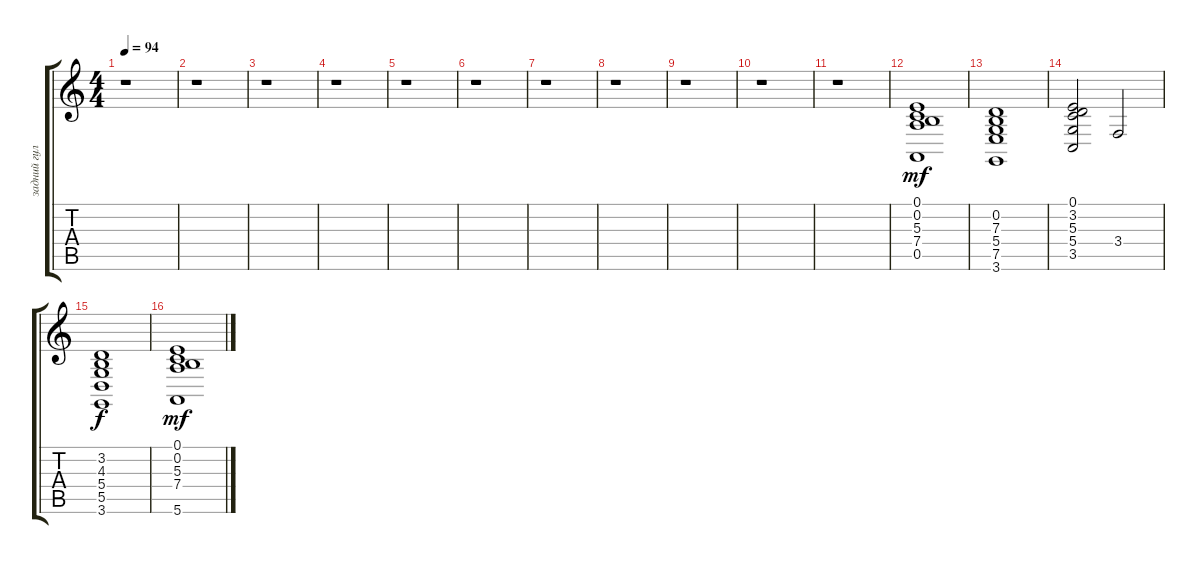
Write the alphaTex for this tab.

\track ("задний гул" "задний гул") {instrument pad2warm}
\staff {score tabs}
\tuning (E4 B3 G3 D3 A2 E2) {hide}
\ts (4 4)
\tempo 94
\clef g2
\ks c
r.1{dy f} |
r.1 |
r.1 |
r.1 |
r.1 |
r.1 |
r.1 |
r.1 |
r.1 |
r.1 |
r.1 |
(0.1 0.2 5.3 7.4 0.5).1{dy mf} |
(0.2 7.3 5.4 7.5 3.6).1 |
(0.1 3.2 5.3 5.4 3.5).2 3.4.2 |
(3.2 4.3 5.4 5.5 3.6).1{dy f} |
(0.1 0.2 5.3 7.4 5.6).1{dy mf}
